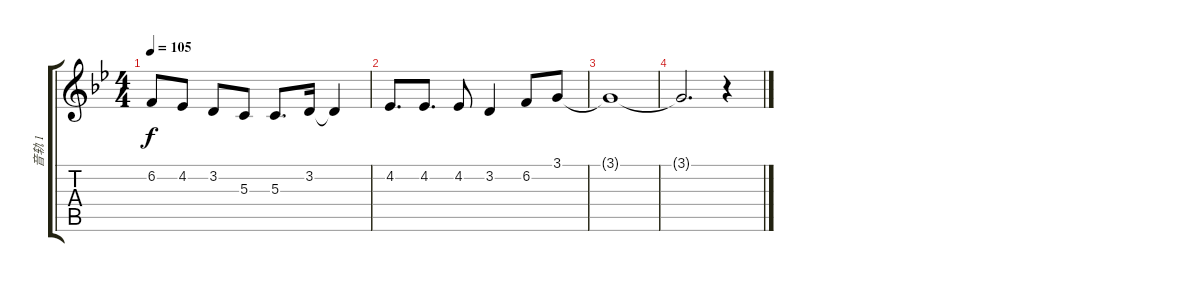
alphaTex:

\track ("音轨 1" "音轨 1") {instrument viola}
\staff {score tabs}
\tuning (E4 B3 G3 D3 A2 E2) {hide}
\ts (4 4)
\tempo 105
\clef g2
\ks bb
6.2.8{dy f} 4.2.8 3.2.8 5.3.8 5.3.8{d} 3.2.16 3.2{t}.4 |
4.2.8{d} 4.2.8{d} 4.2.8 3.2.4 6.2.8 3.1.8 |
3.1{t}.1 |
3.1{t}.2{d} r.4
